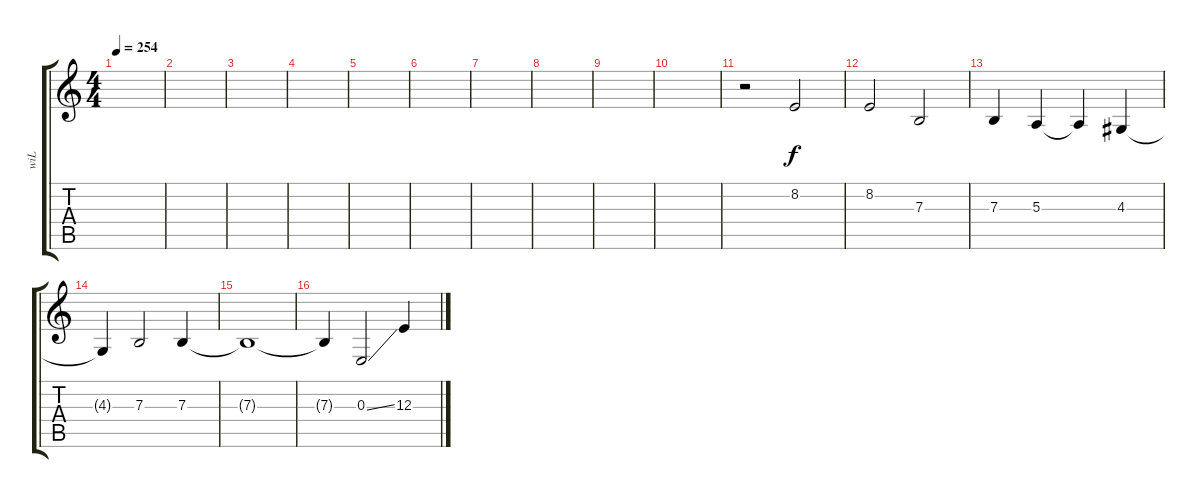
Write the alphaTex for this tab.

\track ("wiL" "wiL") {instrument ocarina}
\staff {score tabs}
\tuning (Db4 Ab3 E3 B2 Gb2 B1) {hide}
\ts (4 4)
\tempo 254
\clef g2
\ks c
|
|
|
|
|
|
|
|
|
|
r.2 8.2.2 |
8.2.2 7.3.2 |
7.3.4 5.3.4 5.3{t}.4 4.3.4 |
4.3{t}.4 7.3.2 7.3.4 |
7.3{t}.1 |
7.3{t}.4 0.3{ss}.2 12.3.4
